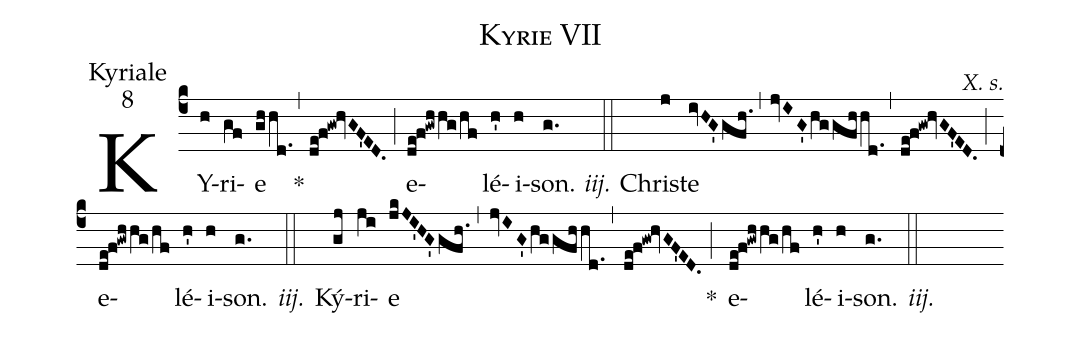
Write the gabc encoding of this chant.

name:Kyrie VII;
office-part:Kyriale;
mode:8;
commentary:X. s.;
%%
(c4) KY(h)ri(gf)e(ghhd.) <clear>*(,) (de!f!gw!hvGF'ED.) (;) e(de!f!gwhhg/hf)lé(h')i(h)son.(g.) <i>iij.</i>(::)
Chri(j)ste(ivHG'gfh.) (,) (jvIG'hggfhhd.) (,) (de!f!gw!hvGF'ED.) (;) e(de!f!gwhhg/hf)lé(h')i(h)son.(g.) <i>iij.</i>(::)
Ký(gj)ri(ji)e(jkJI'HG'gfh.) (,) (jvIG'hggfhhd.) (,) (de!f!gw!hvGF'ED.) <clear>*(;) e(de!f!gwhhg/hf)lé(h')i(h)son.(g.) <i>iij.</i>(::)
